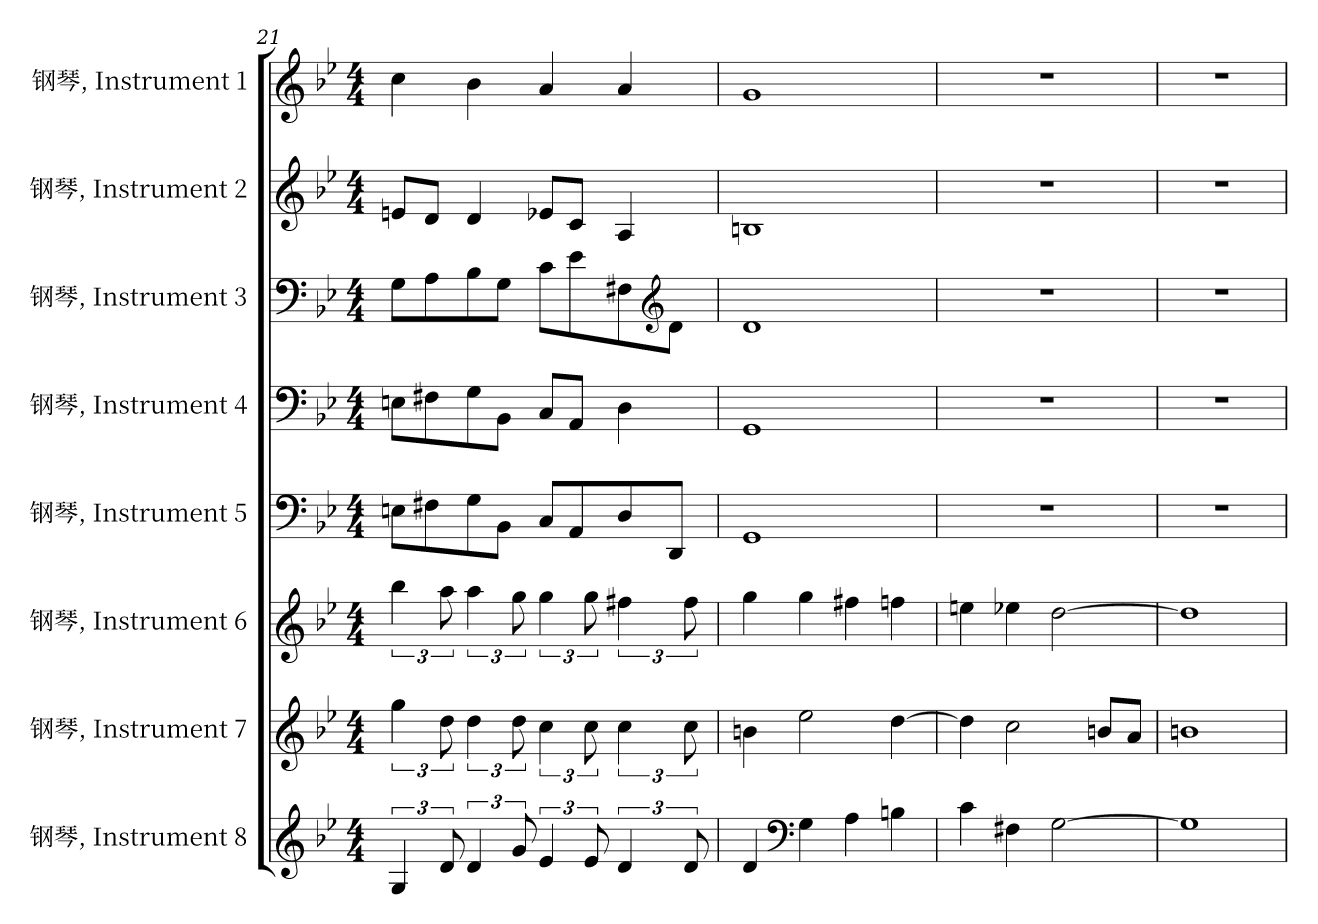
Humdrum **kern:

**kern	**kern	**kern	**kern	**kern	**kern	**kern	**kern
*part8	*part7	*part6	*part5	*part4	*part3	*part2	*part1
*staff8	*staff7	*staff6	*staff5	*staff4	*staff3	*staff2	*staff1
*I"钢琴, Instrument 8	*I"钢琴, Instrument 7	*I"钢琴, Instrument 6	*I"钢琴, Instrument 5	*I"钢琴, Instrument 4	*I"钢琴, Instrument 3	*I"钢琴, Instrument 2	*I"钢琴, Instrument 1
*clefG2	*clefG2	*clefG2	*clefF4	*clefF4	*clefF4	*clefG2	*clefG2
*k[b-e-]	*k[b-e-]	*k[b-e-]	*k[b-e-]	*k[b-e-]	*k[b-e-]	*k[b-e-]	*k[b-e-]
*M4/4	*M4/4	*M4/4	*M4/4	*M4/4	*M4/4	*M4/4	*M4/4
=21	=21	=21	=21	=21	=21	=21	=21
6G/	6gg\	6bb-\	8En\L	8En\L	8G\L	8en/L	4cc\
.	.	.	8F#X\	8F#X\	8A\	8d/J	.
12d/	12dd\	12aa\	.	.	.	.	.
6d/	6dd\	6aa\	8G\	8G\	8B-\	4d/	4b-\
.	.	.	8BB-\J	8BB-\J	8G\J	.	.
12g/	12dd\	12gg\	.	.	.	.	.
6e-/	6cc\	6gg\	8C/L	8C/L	8c\L	8e-X/L	4a/
.	.	.	8AA/	8AA/J	8e-\	8c/J	.
12e-/	12cc\	12gg\	.	.	.	.	.
6d/	6cc\	6ff#X\	8D/	4D\	8F#X\	4A/	4a/
*	*	*	*	*	*clefG2	*	*
.	.	.	8DD/J	.	8d\J	.	.
12d/	12cc\	12ff#\	.	.	.	.	.
=22	=22	=22	=22	=22	=22	=22	=22
4d/	4bn\	4gg\	1GG	1GG	1d	1Bn	1g
*clefF4	*	*	*	*	*	*	*
4G\	2ee-\	4gg\	.	.	.	.	.
4A\	.	4ff#X\	.	.	.	.	.
4Bn\	[4dd\	4ffn\	.	.	.	.	.
=23	=23	=23	=23	=23	=23	=23	=23
4c\	4dd\]	4een\	1r	1r	1r	1r	1r
4F#X\	2cc\	4ee-X\	.	.	.	.	.
[2G\	.	[2dd\	.	.	.	.	.
.	8bn/L	.	.	.	.	.	.
.	8a/J	.	.	.	.	.	.
!!LO:PB:g=z
=24	=24	=24	=24	=24	=24	=24	=24
1G]	1bn	1dd]	1r	1r	1r	1r	1r
=	=	=	=	=	=	=	=
*-	*-	*-	*-	*-	*-	*-	*-
